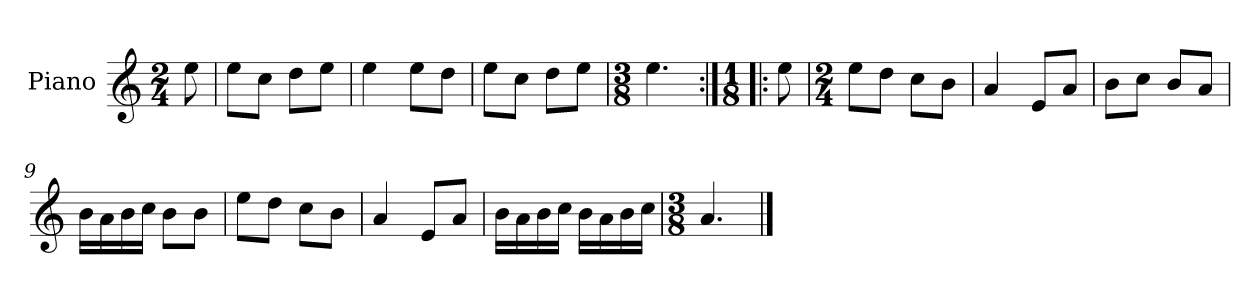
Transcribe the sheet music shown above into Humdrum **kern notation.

**kern
*part1
*staff1
*I"Piano
*I'Pno.
*clefG2
*k[]
*M2/4
=
8ee\
=1
8ee\L
8cc\J
8dd\L
8ee\J
=2
4ee\
8ee\L
8dd\J
=3
8ee\L
8cc\J
8dd\L
8ee\J
=4
*M3/8
4.ee\
=5:|!|:
*M1/8
8ee\
=6
*M2/4
8ee\L
8dd\J
8cc\L
8b\J
=7
4a/
8e/L
8a/J
=8
8b\L
8cc\J
8b/L
8a/J
=9
16b\LL
16a\
16b\
16cc\JJ
8b\L
8b\J
!!LO:LB:g=z
=10
8ee\L
8dd\J
8cc\L
8b\J
=11
4a/
8e/L
8a/J
=12
16b\LL
16a\
16b\
16cc\JJ
16b\LL
16a\
16b\
16cc\JJ
=13
*M3/8
4.a/
==
*-
